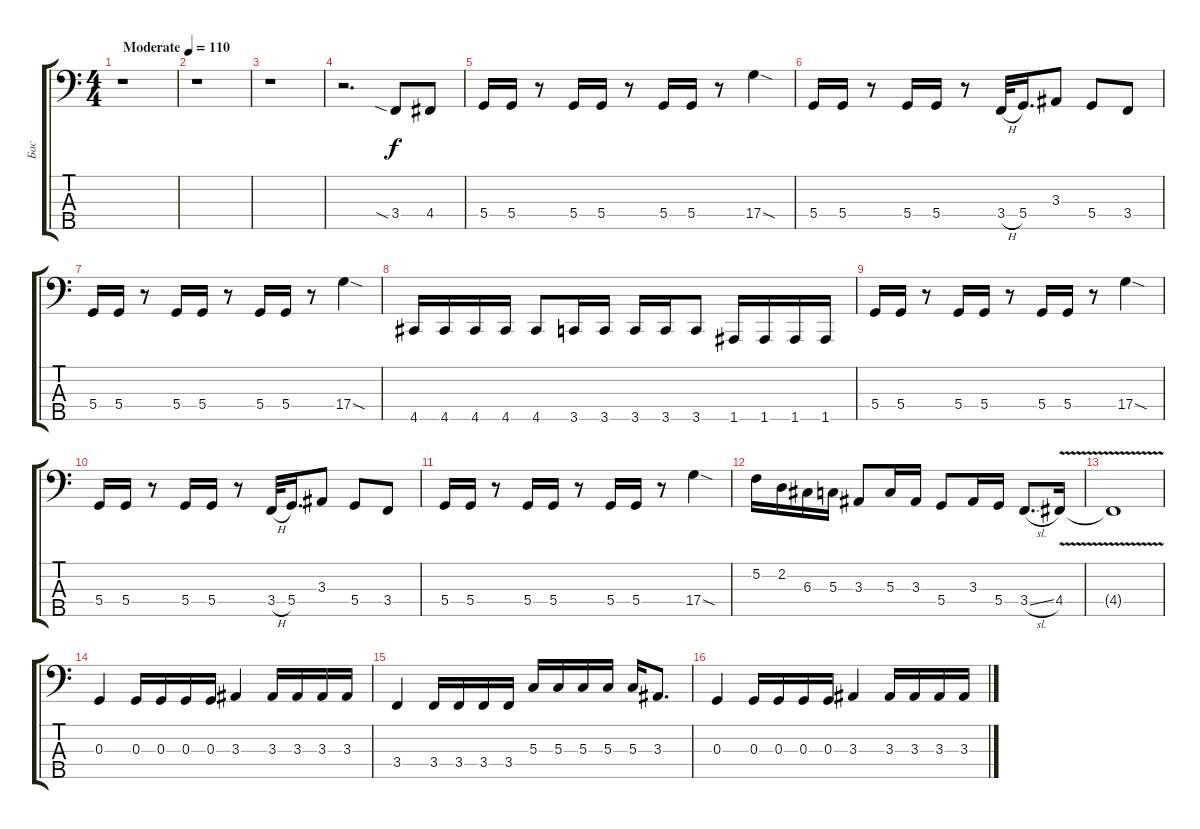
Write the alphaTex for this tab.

\track ("Бас" "Бас") {instrument electricbassfinger}
\staff {score tabs}
\tuning (F2 C2 G1 D1 A0) {hide}
\ts (4 4)
\tempo (110 "Moderate")
\clef f4
\ks c
r.1{dy f instrument electricbassfinger} |
r.1 |
r.1 |
r.2{d} 3.4{sia}.8 4.4.8 |
5.4.16 5.4.16 r.8 5.4.16 5.4.16 r.8 5.4.16 5.4.16 r.8 17.4{sod}.4 |
5.4.16 5.4.16 r.8 5.4.16 5.4.16 r.8 3.4{h}.32 5.4.16{d} 3.3.8 5.4.8 3.4.8 |
5.4.16 5.4.16 r.8 5.4.16 5.4.16 r.8 5.4.16 5.4.16 r.8 17.4{sod}.4 |
4.5.16 4.5.16 4.5.16 4.5.16 4.5.8 3.5.16 3.5.16 3.5.16 3.5.16 3.5.8 1.5.16 1.5.16 1.5.16 1.5.16 |
5.4.16 5.4.16 r.8 5.4.16 5.4.16 r.8 5.4.16 5.4.16 r.8 17.4{sod}.4 |
5.4.16 5.4.16 r.8 5.4.16 5.4.16 r.8 3.4{h}.32 5.4.16{d} 3.3.8 5.4.8 3.4.8 |
5.4.16 5.4.16 r.8 5.4.16 5.4.16 r.8 5.4.16 5.4.16 r.8 17.4{sod}.4 |
5.2.16 2.2.16 6.3.16 5.3.16 3.3.8 5.3.16 3.3.16 5.4.8 3.3.16 5.4.16 3.4{sl}.8{d} 4.4{v}.16 |
4.4{t}.1 |
0.3.4 0.3.16 0.3.16 0.3.16 0.3.16 3.3.4 3.3.16 3.3.16 3.3.16 3.3.16 |
3.4.4 3.4.16 3.4.16 3.4.16 3.4.16 5.3.16 5.3.16 5.3.16 5.3.16 5.3.16 3.3.8{d} |
0.3.4 0.3.16 0.3.16 0.3.16 0.3.16 3.3.4 3.3.16 3.3.16 3.3.16 3.3.16
